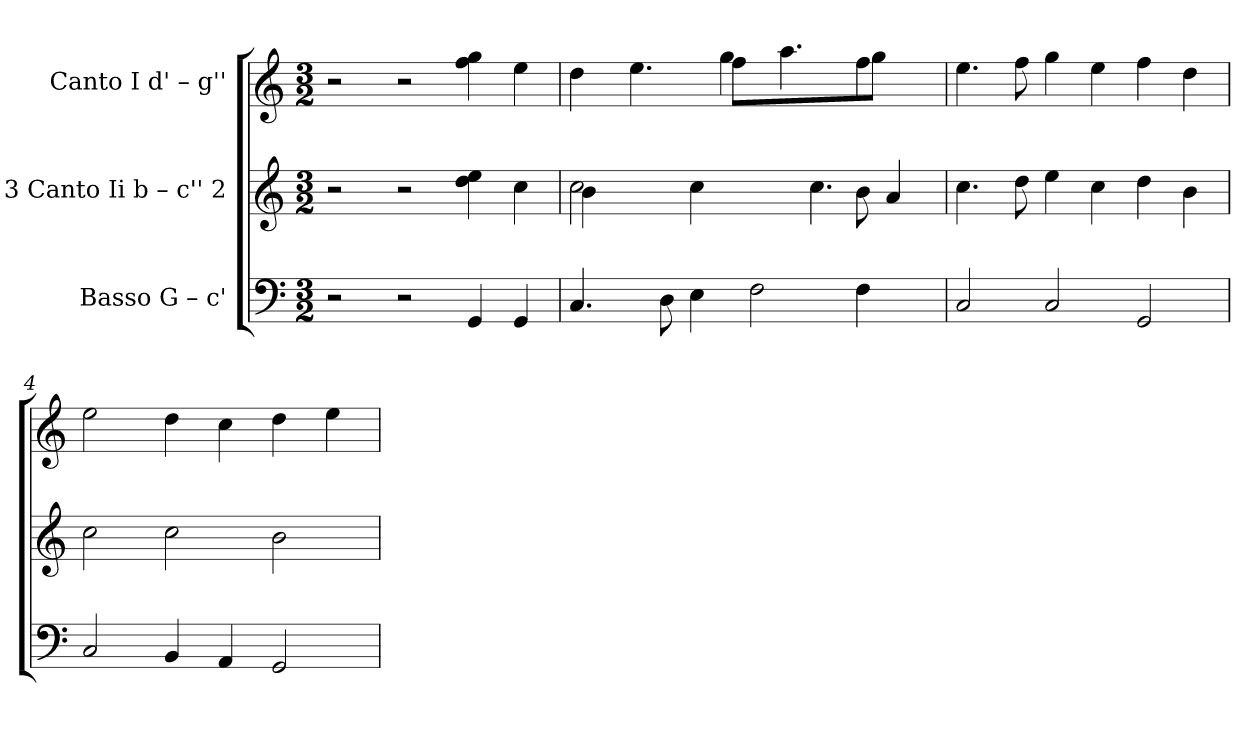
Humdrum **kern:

**kern	**text	**kern	**text	**kern	**text
*part3	*part3	*part2	*part2	*part1	*part1
*staff3	*staff3	*staff2	*staff2	*staff1	*staff1
*I"Basso  G – c'	*	*I"3  Canto Ii  b – c''  2	*	*I"Canto I  d' – g''	*
!!LO:PB:g=z
*stria5	*	*stria5	*	*stria5	*
*clefF4	*	*clefG2	*	*clefG2	*
*k[]	*	*k[]	*	*k[]	*
*C:	*	*C:	*	*C:	*
*M3/2	*	*M3/2	*	*M3/2	*
=1	=1	=1	=1	=1	=1
2r	.	2r	.	2r	.
2r	.	2r	.	2r	.
!	!LO:LY:b:cj	!	!LO:LY:b:cj	!	!LO:LY:b:cj
4GG/	.	4ee\ 4dd\	.	4gg\ 4ff\	.
!	!LO:LY:b:cj	!	!LO:LY:b:cj	!	!LO:LY:b:cj
4GG/	.	4cc\	.	4ee\	.
=2	=2	=2	=2	=2	=2
!	!LO:LY:b:cj	!	!LO:LY:b:cj	!	!LO:LY:b:cj
*	*	*^	*	*^	*
4.C/	.	2cc\	4b\	.	4dd\	8ryy	.
!	!	!	!	!	!	!	!LO:LY:b:cj
*	*	*	*	*	*v	*v	*
.	.	.	1ryy	.	4.ee\	.
!	!LO:LY:b:cj	!	!	!	!	!
8D\	.	.	.	.	.	.
!	!LO:LY:b:cj	!	!	!LO:LY:b:cj	!	!
4E\	.	4cc\	.	.	.	.
*	*	*	*	*	*^	*
!	!	!	!	!	!	!	!LO:LY:b:cj
.	.	.	.	.	4gg\	8ff\L	.
!	!LO:LY:b:cj	!	!	!	!	!	!
2F\	.	4ryy	.	.	.	2ryy	.
!	!	!	!	!	!	!	!LO:LY:b:cj
.	.	.	.	.	4.aa\	.	.
.	.	4.cc\	.	.	.	.	.
!	!LO:LY:b:cj	!	!	!LO:LY:b:cj	!	!	!LO:LY:b:cj
4F\	.	.	8b\	.	4ff\	8gg\J	.
.	.	4a/	4ryy	.	.	8ryy	.
8ryy	.	.	.	.	8ryy	8ryy	.
*	*	*v	*v	*	*	*	*
=3	=3	=3	=3	=3	=3	=3
!	!LO:LY:b:cj	!	!LO:LY:b:cj	!	!	!LO:LY:b:cj
*	*	*	*	*v	*v	*
2C/	.	4.cc\	.	4.ee\	.
!	!	!	!LO:LY:b:cj	!	!LO:LY:b:cj
.	.	8dd\	.	8ff\	.
!	!LO:LY:b:cj	!	!LO:LY:b:cj	!	!LO:LY:b:cj
2C/	.	4ee\	.	4gg\	.
!	!	!	!LO:LY:b:cj	!	!LO:LY:b:cj
.	.	4cc\	.	4ee\	.
!	!LO:LY:b:cj	!	!LO:LY:b:cj	!	!LO:LY:b:cj
2GG/	.	4dd\	.	4ff\	.
!	!	!	!LO:LY:b:cj	!	!LO:LY:b:cj
.	.	4b\	.	4dd\	.
=4	=4	=4	=4	=4	=4
!	!LO:LY:b:cj	!	!LO:LY:b:cj	!	!LO:LY:b:cj
2C/	.	2cc\	.	2ee\	.
!	!LO:LY:b:cj	!	!LO:LY:b:cj	!	!LO:LY:b:cj
4BB/	.	2cc\	.	4dd\	.
!	!LO:LY:b:cj	!	!	!	!LO:LY:b:cj
4AA/	.	.	.	4cc\	.
!	!LO:LY:b:cj	!	!LO:LY:b:cj	!	!LO:LY:b:cj
2GG/	.	2b\	.	4dd\	.
!	!	!	!	!	!LO:LY:b:cj
.	.	.	.	4ee\	.
=	=	=	=	=	=
*-	*-	*-	*-	*-	*-
